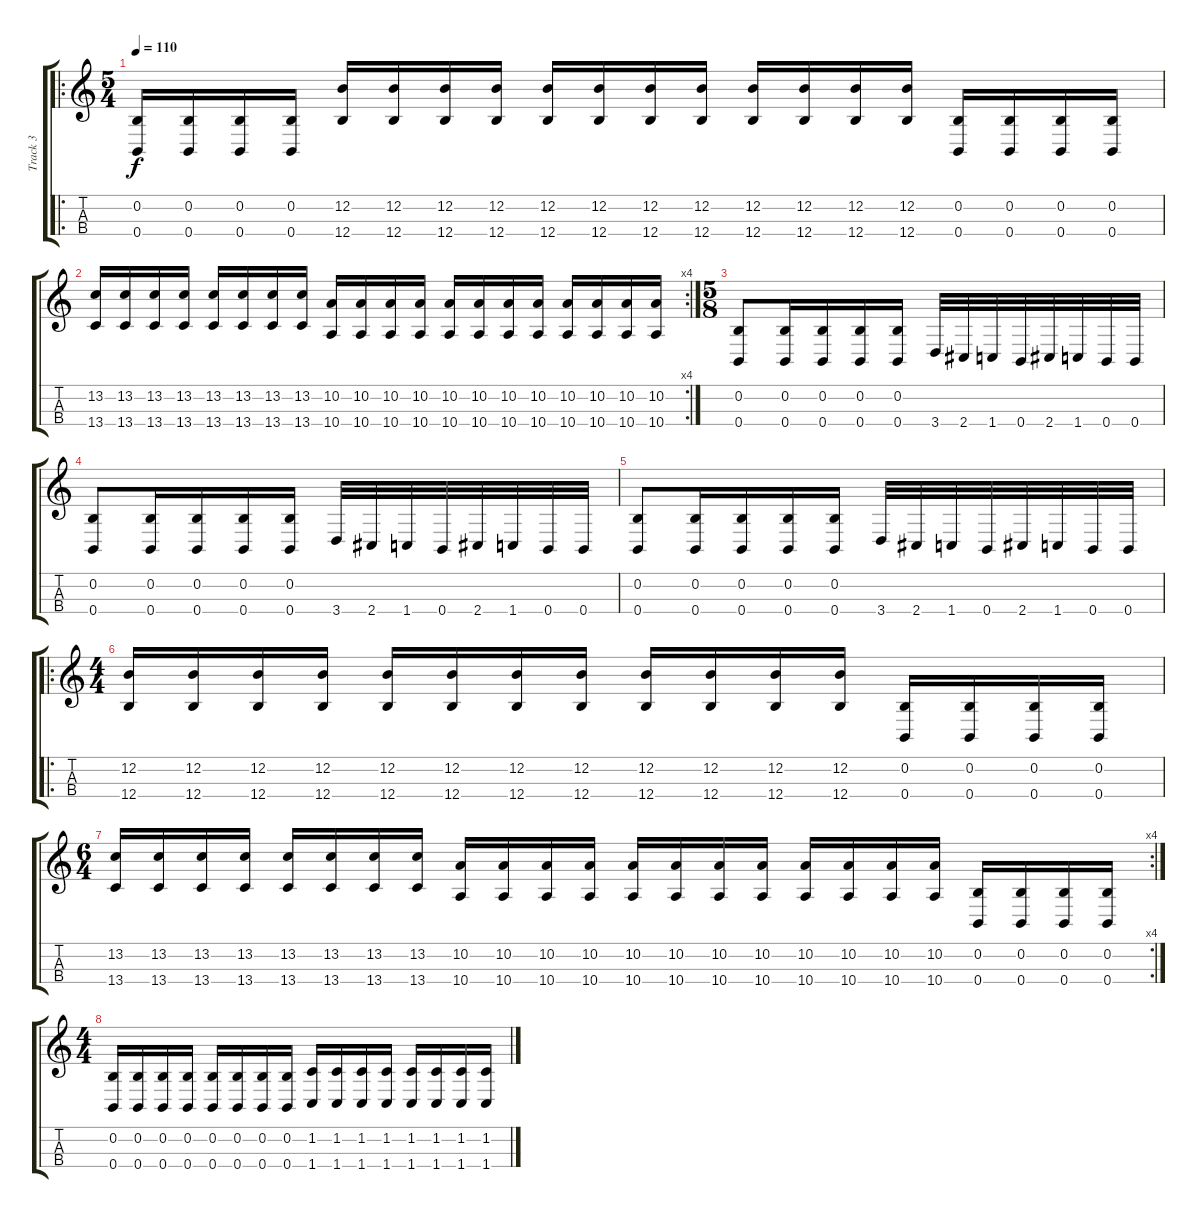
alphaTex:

\track ("Track 3" "Track 3") {instrument koto}
\staff {score tabs}
\tuning (E4 B3 Gb3 B2) {hide}
\ro
\ts (5 4)
\tempo 110
\clef g2
\ks c
(0.2 0.4).16{dy f} (0.2 0.4).16 (0.2 0.4).16 (0.2 0.4).16 (12.2 12.4).16 (12.2 12.4).16 (12.2 12.4).16 (12.2 12.4).16 (12.2 12.4).16 (12.2 12.4).16 (12.2 12.4).16 (12.2 12.4).16 (12.2 12.4).16 (12.2 12.4).16 (12.2 12.4).16 (12.2 12.4).16 (0.2 0.4).16 (0.2 0.4).16 (0.2 0.4).16 (0.2 0.4).16 |
\rc 4
(13.2 13.4).16 (13.2 13.4).16 (13.2 13.4).16 (13.2 13.4).16 (13.2 13.4).16 (13.2 13.4).16 (13.2 13.4).16 (13.2 13.4).16 (10.2 10.4).16 (10.2 10.4).16 (10.2 10.4).16 (10.2 10.4).16 (10.2 10.4).16 (10.2 10.4).16 (10.2 10.4).16 (10.2 10.4).16 (10.2 10.4).16 (10.2 10.4).16 (10.2 10.4).16 (10.2 10.4).16 |
\ts (5 8)
(0.2 0.4).8 (0.2 0.4).16 (0.2 0.4).16 (0.2 0.4).16 (0.2 0.4).16 3.4.32 2.4.32 1.4.32 0.4.32 2.4.32 1.4.32 0.4.32 0.4.32 |
(0.2 0.4).8 (0.2 0.4).16 (0.2 0.4).16 (0.2 0.4).16 (0.2 0.4).16 3.4.32 2.4.32 1.4.32 0.4.32 2.4.32 1.4.32 0.4.32 0.4.32 |
(0.2 0.4).8 (0.2 0.4).16 (0.2 0.4).16 (0.2 0.4).16 (0.2 0.4).16 3.4.32 2.4.32 1.4.32 0.4.32 2.4.32 1.4.32 0.4.32 0.4.32 |
\ro
\ts (4 4)
(12.2 12.4).16 (12.2 12.4).16 (12.2 12.4).16 (12.2 12.4).16 (12.2 12.4).16 (12.2 12.4).16 (12.2 12.4).16 (12.2 12.4).16 (12.2 12.4).16 (12.2 12.4).16 (12.2 12.4).16 (12.2 12.4).16 (0.2 0.4).16 (0.2 0.4).16 (0.2 0.4).16 (0.2 0.4).16 |
\rc 4
\ts (6 4)
(13.2 13.4).16 (13.2 13.4).16 (13.2 13.4).16 (13.2 13.4).16 (13.2 13.4).16 (13.2 13.4).16 (13.2 13.4).16 (13.2 13.4).16 (10.2 10.4).16 (10.2 10.4).16 (10.2 10.4).16 (10.2 10.4).16 (10.2 10.4).16 (10.2 10.4).16 (10.2 10.4).16 (10.2 10.4).16 (10.2 10.4).16 (10.2 10.4).16 (10.2 10.4).16 (10.2 10.4).16 (0.2 0.4).16 (0.2 0.4).16 (0.2 0.4).16 (0.2 0.4).16 |
\ts (4 4)
(0.2 0.4).16 (0.2 0.4).16 (0.2 0.4).16 (0.2 0.4).16 (0.2 0.4).16 (0.2 0.4).16 (0.2 0.4).16 (0.2 0.4).16 (1.2 1.4).16 (1.2 1.4).16 (1.2 1.4).16 (1.2 1.4).16 (1.2 1.4).16 (1.2 1.4).16 (1.2 1.4).16 (1.2 1.4).16
